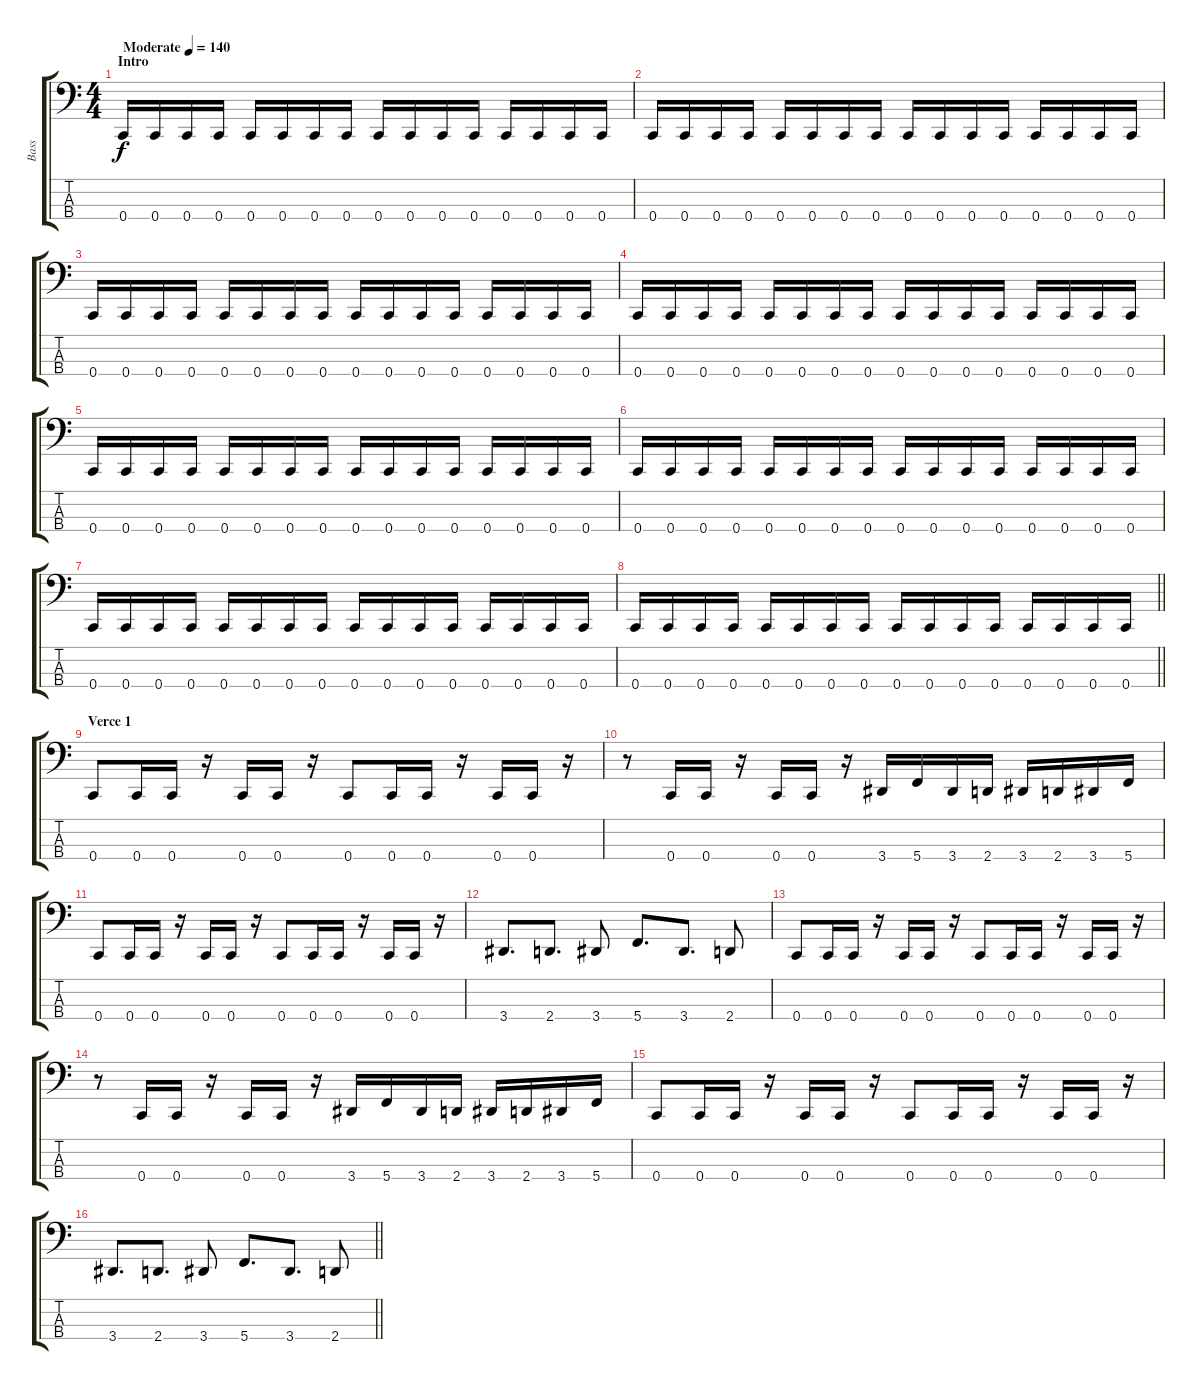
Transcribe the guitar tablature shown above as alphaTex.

\track ("Bass" "Bass") {instrument electricbasspick}
\staff {score tabs}
\tuning (F2 C2 G1 C1) {hide}
\ts (4 4)
\section ("" "Intro")
\tempo (140 "Moderate")
\clef f4
\ks c
0.4.16{dy f instrument electricbasspick} 0.4.16 0.4.16 0.4.16 0.4.16 0.4.16 0.4.16 0.4.16 0.4.16 0.4.16 0.4.16 0.4.16 0.4.16 0.4.16 0.4.16 0.4.16 |
0.4.16 0.4.16 0.4.16 0.4.16 0.4.16 0.4.16 0.4.16 0.4.16 0.4.16 0.4.16 0.4.16 0.4.16 0.4.16 0.4.16 0.4.16 0.4.16 |
0.4.16 0.4.16 0.4.16 0.4.16 0.4.16 0.4.16 0.4.16 0.4.16 0.4.16 0.4.16 0.4.16 0.4.16 0.4.16 0.4.16 0.4.16 0.4.16 |
0.4.16 0.4.16 0.4.16 0.4.16 0.4.16 0.4.16 0.4.16 0.4.16 0.4.16 0.4.16 0.4.16 0.4.16 0.4.16 0.4.16 0.4.16 0.4.16 |
0.4.16 0.4.16 0.4.16 0.4.16 0.4.16 0.4.16 0.4.16 0.4.16 0.4.16 0.4.16 0.4.16 0.4.16 0.4.16 0.4.16 0.4.16 0.4.16 |
0.4.16 0.4.16 0.4.16 0.4.16 0.4.16 0.4.16 0.4.16 0.4.16 0.4.16 0.4.16 0.4.16 0.4.16 0.4.16 0.4.16 0.4.16 0.4.16 |
0.4.16 0.4.16 0.4.16 0.4.16 0.4.16 0.4.16 0.4.16 0.4.16 0.4.16 0.4.16 0.4.16 0.4.16 0.4.16 0.4.16 0.4.16 0.4.16 |
\barLineRight lightlight
0.4.16 0.4.16 0.4.16 0.4.16 0.4.16 0.4.16 0.4.16 0.4.16 0.4.16 0.4.16 0.4.16 0.4.16 0.4.16 0.4.16 0.4.16 0.4.16 |
\section ("" "Verce 1")
0.4.8 0.4.16 0.4.16 r.16 0.4.16 0.4.16 r.16 0.4.8 0.4.16 0.4.16 r.16 0.4.16 0.4.16 r.16 |
r.8 0.4.16 0.4.16 r.16 0.4.16 0.4.16 r.16 3.4.16 5.4.16 3.4.16 2.4.16 3.4.16 2.4.16 3.4.16 5.4.16 |
0.4.8 0.4.16 0.4.16 r.16 0.4.16 0.4.16 r.16 0.4.8 0.4.16 0.4.16 r.16 0.4.16 0.4.16 r.16 |
3.4.8{d} 2.4.8{d} 3.4.8 5.4.8{d} 3.4.8{d} 2.4.8 |
0.4.8 0.4.16 0.4.16 r.16 0.4.16 0.4.16 r.16 0.4.8 0.4.16 0.4.16 r.16 0.4.16 0.4.16 r.16 |
r.8 0.4.16 0.4.16 r.16 0.4.16 0.4.16 r.16 3.4.16 5.4.16 3.4.16 2.4.16 3.4.16 2.4.16 3.4.16 5.4.16 |
0.4.8 0.4.16 0.4.16 r.16 0.4.16 0.4.16 r.16 0.4.8 0.4.16 0.4.16 r.16 0.4.16 0.4.16 r.16 |
\barLineRight lightlight
3.4.8{d} 2.4.8{d} 3.4.8 5.4.8{d} 3.4.8{d} 2.4.8
